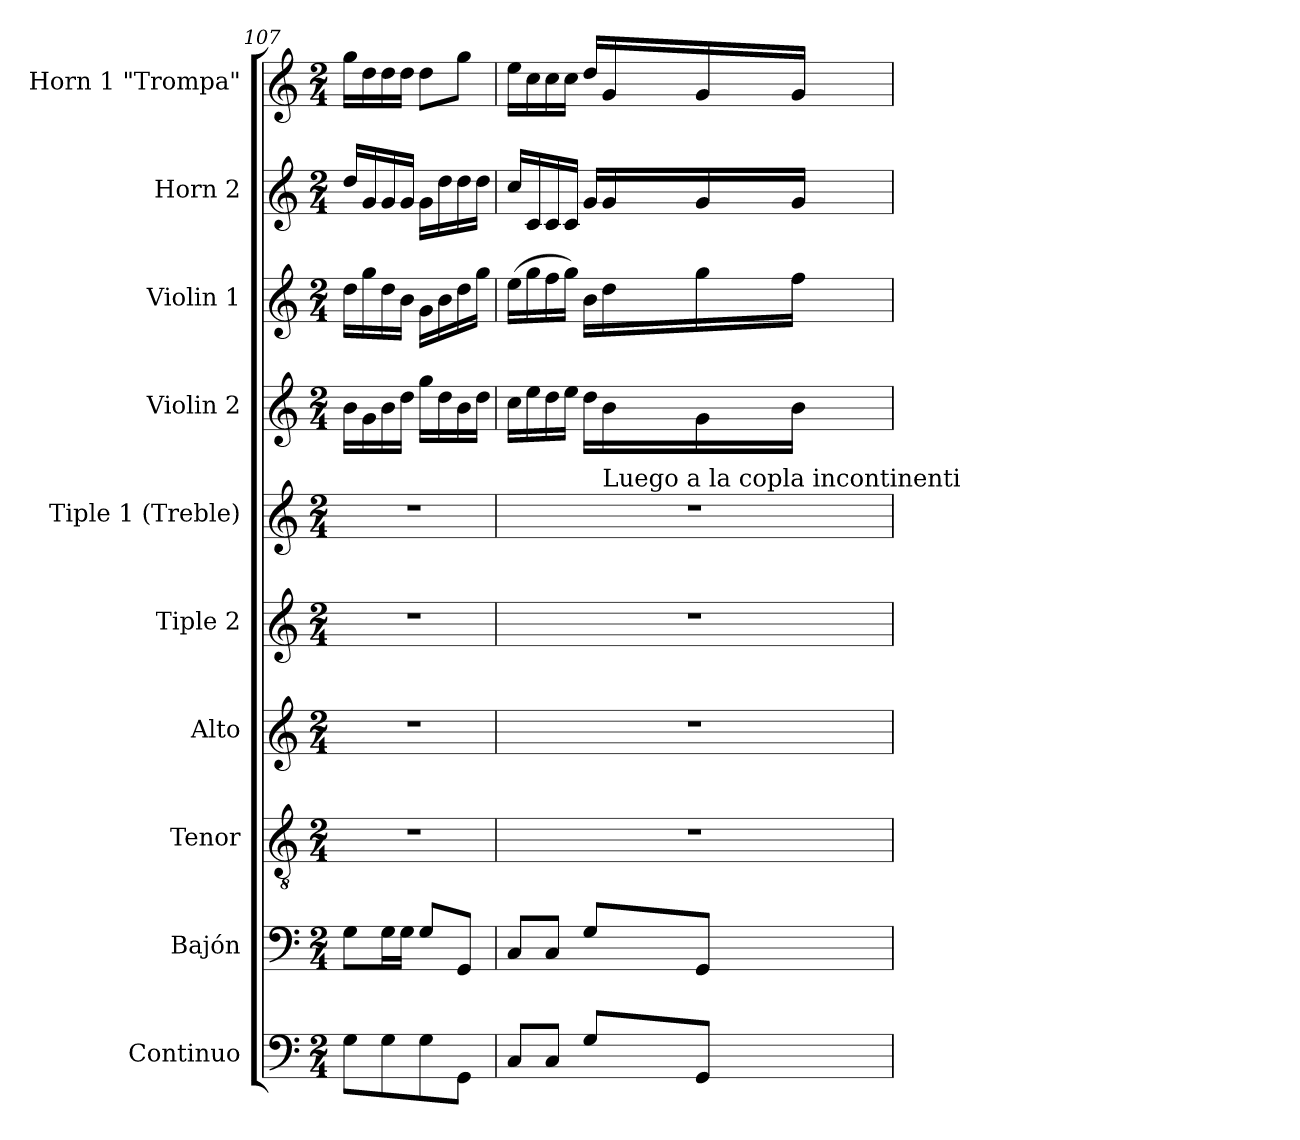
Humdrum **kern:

**kern	**kern	**kern	**kern	**kern	**kern	**kern	**kern	**kern	**kern
*part10	*part9	*part8	*part7	*part6	*part5	*part4	*part3	*part2	*part1
*staff10	*staff9	*staff8	*staff7	*staff6	*staff5	*staff4	*staff3	*staff2	*staff1
*I"Continuo	*I"Bajón	*I"Tenor	*I"Alto	*I"Tiple 2	*I"Tiple 1 (Treble)	*I"Violin 2	*I"Violin 1	*I"Horn 2	*I"Horn 1 "Trompa"
*I'Cont.	*	*I'T.	*I'A.	*	*	*I'Vln. 2	*I'Vln. 1	*I'Hn 1.	*I'Hn 1.
*clefF4	*clefF4	*clefGv2	*clefG2	*clefG2	*clefG2	*clefG2	*clefG2	*clefG2	*clefG2
*	*	*ITrd7c12	*	*	*	*	*	*ITrd7c12	*ITrd7c12
*k[]	*k[]	*k[]	*k[]	*k[]	*k[]	*k[]	*k[]	*k[]	*k[]
*C:	*C:	*C:	*C:	*C:	*C:	*C:	*C:	*C:	*C:
*M2/4	*M2/4	*M2/4	*M2/4	*M2/4	*M2/4	*M2/4	*M2/4	*M2/4	*M2/4
=107	=107	=107	=107	=107	=107	=107	=107	=107	=107
!	!	!LO:N:vis=1	!LO:N:vis=1	!LO:N:vis=1	!LO:N:vis=1	!	!	!	!
8Gi\L	8Gi\L	2r	2r	2r	2r	16bi\LL	16ddi\LL	16di/LL	16gi\LL
.	.	.	.	.	.	16gi\	16ggi\	16Gi/	16di\
8Gi\	16Gi\L	.	.	.	.	16bi\	16ddi\	16Gi/	16di\
.	16Gi\JJ	.	.	.	.	16ddi\JJ	16bi\JJ	16Gi/JJ	16di\JJ
8Gi\	8Gi/L	.	.	.	.	16ggi\LL	16gi\LL	16Gi\LL	8di\L
.	.	.	.	.	.	16ddi\	16bi\	16di\	.
8GGi\J	8GGi/J	.	.	.	.	16bi\	16ddi\	16di\	8gi\J
.	.	.	.	.	.	16ddi\JJ	16ggi\JJ	16di\JJ	.
=108	=108	=108	=108	=108	=108	=108	=108	=108	=108
!	!	!LO:N:vis=1	!LO:N:vis=1	!LO:N:vis=1	!LO:N:vis=1	!	!	!	!
*	*	*	*	*	*^	*	*	*	*
8Ci/L	8Ci/L	2r	2r	2r	2r	4ryy	16cci\LL	(16eei\LL	16ci/LL	16ei\LL
.	.	.	.	.	.	.	16eei\	16ggi\	16Ci/	16ci\
8Ci/J	8Ci/J	.	.	.	.	.	16ddi\	16ffi\	16Ci/	16ci\
.	.	.	.	.	.	.	16eei\JJ	16ggi\JJ)	16Ci/JJ	16ci\JJ
8Gi/L	8Gi/L	.	.	.	.	16ryy	16ddi\LL	16bi\LL	16Gi/LL	16di/LL
!	!	!	!	!	!	!LO:TX:a:t=Luego a la copla incontinenti	!	!	!	!
.	.	.	.	.	.	8.ryy	16bi\	16ddi\	16Gi/	16Gi/
8GGi/J	8GGi/J	.	.	.	.	.	16gi\	16ggi\	16Gi/	16Gi/
.	.	.	.	.	.	.	16bi\JJ	16ffi\JJ	16Gi/JJ	16Gi/JJ
*	*	*	*	*	*v	*v	*	*	*	*
=	=	=	=	=	=	=	=	=	=
*-	*-	*-	*-	*-	*-	*-	*-	*-	*-
